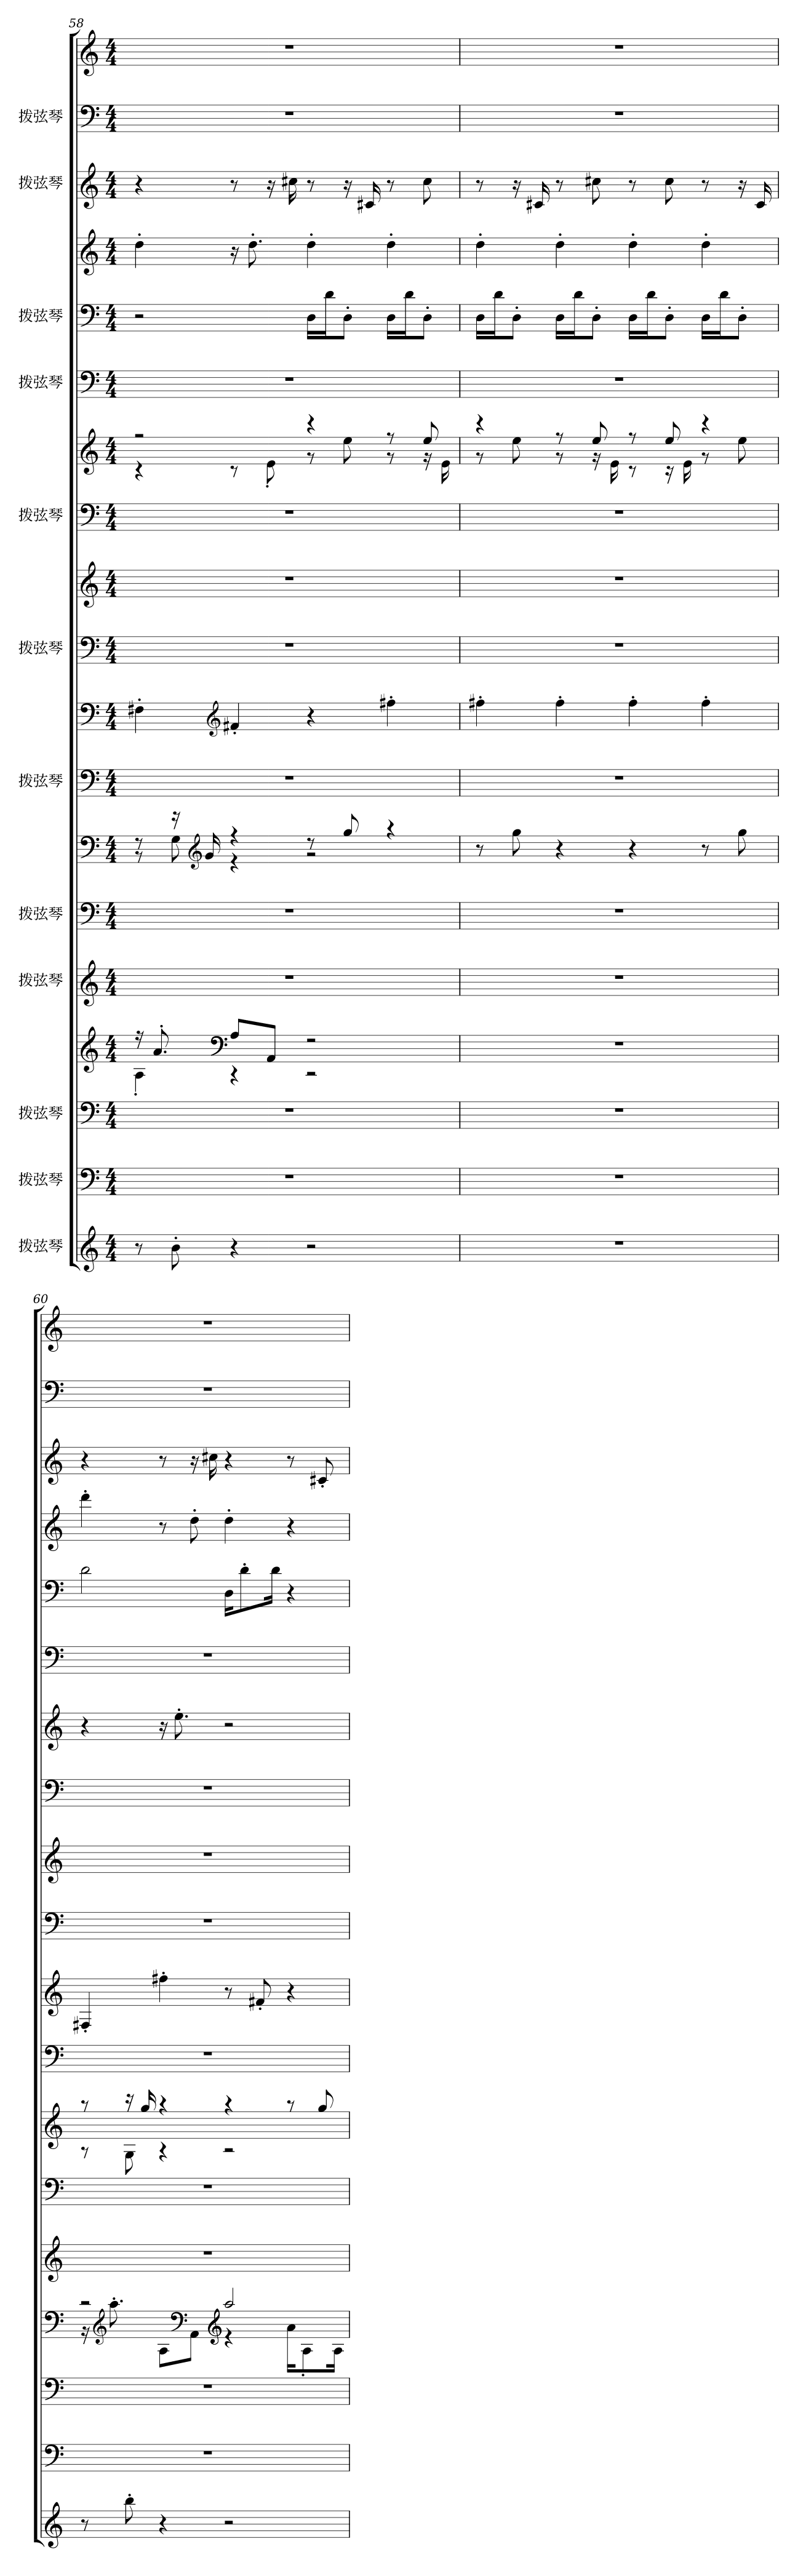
**kern	**kern	**kern	**kern	**kern	**kern	**kern	**kern	**kern	**kern	**kern	**kern	**kern	**kern	**kern	**kern	**kern	**kern	**kern
*part12	*part11	*part10	*part10	*part9	*part8	*part8	*part7	*part7	*part6	*part6	*part5	*part5	*part4	*part3	*part3	*part2	*part1	*part1
*staff19	*staff18	*staff17	*staff16	*staff15	*staff14	*staff13	*staff12	*staff11	*staff10	*staff9	*staff8	*staff7	*staff6	*staff5	*staff4	*staff3	*staff2	*staff1
*I"拨弦琴	*I"拨弦琴	*I"拨弦琴	*	*I"拨弦琴	*I"拨弦琴	*	*I"拨弦琴	*	*I"拨弦琴	*	*I"拨弦琴	*	*I"拨弦琴	*I"拨弦琴	*	*I"拨弦琴	*I"拨弦琴	*
*clefG2	*clefF4	*clefF4	*clefG2	*clefG2	*clefF4	*clefF4	*clefF4	*clefF4	*clefF4	*clefG2	*clefF4	*clefG2	*clefF4	*clefF4	*clefG2	*clefG2	*clefF4	*clefG2
*k[]	*k[]	*k[]	*k[]	*k[]	*k[]	*k[]	*k[]	*k[]	*k[]	*k[]	*k[]	*k[]	*k[]	*k[]	*k[]	*k[]	*k[]	*k[]
*M4/4	*M4/4	*M4/4	*M4/4	*M4/4	*M4/4	*M4/4	*M4/4	*M4/4	*M4/4	*M4/4	*M4/4	*M4/4	*M4/4	*M4/4	*M4/4	*M4/4	*M4/4	*M4/4
=58	=58	=58	=58	=58	=58	=58	=58	=58	=58	=58	=58	=58	=58	=58	=58	=58	=58	=58
*	*	*	*^	*	*	*^	*	*	*	*	*	*^	*	*	*	*	*	*
8r	1r	1r	16r	4A'\	1r	1r	8r	8r	1r	4F#X'\	1r	1r	1r	2r	4r	1r	2r	4dd'\	4r	1r	1r
.	.	.	8.a'/	.	.	.	.	.	.	.	.	.	.	.	.	.	.	.	.	.	.
8b'\	.	.	.	.	.	.	16r	8G\	.	.	.	.	.	.	.	.	.	.	.	.	.
*	*	*	*	*	*	*	*clefG2	*	*	*	*	*	*	*	*	*	*	*	*	*	*
.	.	.	.	.	.	.	16g/	.	.	.	.	.	.	.	.	.	.	.	.	.	.
*	*	*	*clefF4	*	*	*	*	*	*	*clefG2	*	*	*	*	*	*	*	*	*	*	*
4r	.	.	8A/L	4r	.	.	4r	4r	.	4f#X'/	.	.	.	.	8r	.	.	16r	8r	.	.
.	.	.	.	.	.	.	.	.	.	.	.	.	.	.	.	.	.	8.dd'\	.	.	.
.	.	.	8AA/J	.	.	.	.	.	.	.	.	.	.	.	8e'\	.	.	.	16r	.	.
.	.	.	.	.	.	.	.	.	.	.	.	.	.	.	.	.	.	.	16cc#X\	.	.
2r	.	.	2r	2r	.	.	8r	2r	.	4r	.	.	.	4r	8r	.	16D\LL	4dd'\	8r	.	.
.	.	.	.	.	.	.	.	.	.	.	.	.	.	.	.	.	16d\J	.	.	.	.
.	.	.	.	.	.	.	8gg/	.	.	.	.	.	.	.	8ee\	.	8D'\J	.	16r	.	.
.	.	.	.	.	.	.	.	.	.	.	.	.	.	.	.	.	.	.	16c#X/	.	.
.	.	.	.	.	.	.	4r	.	.	4ff#X'\	.	.	.	8r	8r	.	16D\LL	4dd'\	8r	.	.
.	.	.	.	.	.	.	.	.	.	.	.	.	.	.	.	.	16d\J	.	.	.	.
.	.	.	.	.	.	.	.	.	.	.	.	.	.	8ee/	16r	.	8D'\J	.	8cc#\	.	.
.	.	.	.	.	.	.	.	.	.	.	.	.	.	.	16e\	.	.	.	.	.	.
*	*	*	*v	*v	*	*	*v	*v	*	*	*	*	*	*	*	*	*	*	*	*	*
!!LO:PB:g=z
=59	=59	=59	=59	=59	=59	=59	=59	=59	=59	=59	=59	=59	=59	=59	=59	=59	=59	=59	=59
1r	1r	1r	1r	1r	1r	8r	1r	4ff#X'\	1r	1r	1r	4r	8r	1r	16D\LL	4dd'\	8r	1r	1r
.	.	.	.	.	.	.	.	.	.	.	.	.	.	.	16d\J	.	.	.	.
.	.	.	.	.	.	8gg\	.	.	.	.	.	.	8ee\	.	8D'\J	.	16r	.	.
.	.	.	.	.	.	.	.	.	.	.	.	.	.	.	.	.	16c#X/	.	.
.	.	.	.	.	.	4r	.	4ff#'\	.	.	.	8r	8r	.	16D\LL	4dd'\	8r	.	.
.	.	.	.	.	.	.	.	.	.	.	.	.	.	.	16d\J	.	.	.	.
.	.	.	.	.	.	.	.	.	.	.	.	8ee/	16r	.	8D'\J	.	8cc#X\	.	.
.	.	.	.	.	.	.	.	.	.	.	.	.	16e\	.	.	.	.	.	.
.	.	.	.	.	.	4r	.	4ff#'\	.	.	.	8r	8r	.	16D\LL	4dd'\	8r	.	.
.	.	.	.	.	.	.	.	.	.	.	.	.	.	.	16d\J	.	.	.	.
.	.	.	.	.	.	.	.	.	.	.	.	8ee/	16r	.	8D'\J	.	8cc#\	.	.
.	.	.	.	.	.	.	.	.	.	.	.	.	16e\	.	.	.	.	.	.
.	.	.	.	.	.	8r	.	4ff#'\	.	.	.	4r	8r	.	16D\LL	4dd'\	8r	.	.
.	.	.	.	.	.	.	.	.	.	.	.	.	.	.	16d\J	.	.	.	.
.	.	.	.	.	.	8gg\	.	.	.	.	.	.	8ee\	.	8D'\J	.	16r	.	.
.	.	.	.	.	.	.	.	.	.	.	.	.	.	.	.	.	16c#/	.	.
*	*	*	*	*	*	*	*	*	*	*	*	*v	*v	*	*	*	*	*	*
=60	=60	=60	=60	=60	=60	=60	=60	=60	=60	=60	=60	=60	=60	=60	=60	=60	=60	=60
*	*	*	*^	*	*	*^	*	*	*	*	*	*	*	*	*	*	*	*
8r	1r	1r	2r	16r	1r	1r	8r	8r	1r	4F#X'/	1r	1r	1r	4r	1r	2d\	4ddd'\	4r	1r	1r
*	*	*	*clefG2	*	*	*	*	*	*	*	*	*	*	*	*	*	*	*	*	*
.	.	.	.	8.aa'\	.	.	.	.	.	.	.	.	.	.	.	.	.	.	.	.
8bb'\	.	.	.	.	.	.	16r	8G\	.	.	.	.	.	.	.	.	.	.	.	.
.	.	.	.	.	.	.	16gg/	.	.	.	.	.	.	.	.	.	.	.	.	.
4r	.	.	.	8A\L	.	.	4r	4r	.	4ff#X'\	.	.	.	16r	.	.	8r	8r	.	.
.	.	.	.	.	.	.	.	.	.	.	.	.	.	8.ee'\	.	.	.	.	.	.
*	*	*	*clefF4	*	*	*	*	*	*	*	*	*	*	*	*	*	*	*	*	*
.	.	.	.	8AA\J	.	.	.	.	.	.	.	.	.	.	.	.	8dd'\	16r	.	.
.	.	.	.	.	.	.	.	.	.	.	.	.	.	.	.	.	.	16cc#X\	.	.
*	*	*	*clefG2	*	*	*	*	*	*	*	*	*	*	*	*	*	*	*	*	*
2r	.	.	2aa/	4r	.	.	4r	2r	.	8r	.	.	.	2r	.	16D\KL	4dd'\	4r	.	.
.	.	.	.	.	.	.	.	.	.	.	.	.	.	.	.	8d'\	.	.	.	.
.	.	.	.	.	.	.	.	.	.	8f#X'/	.	.	.	.	.	.	.	.	.	.
.	.	.	.	.	.	.	.	.	.	.	.	.	.	.	.	16d\Jk	.	.	.	.
.	.	.	.	16a\KL	.	.	8r	.	.	4r	.	.	.	.	.	4r	4r	8r	.	.
.	.	.	.	8A'\	.	.	.	.	.	.	.	.	.	.	.	.	.	.	.	.
.	.	.	.	.	.	.	8gg/	.	.	.	.	.	.	.	.	.	.	8c#X'/	.	.
.	.	.	.	16A\Jk	.	.	.	.	.	.	.	.	.	.	.	.	.	.	.	.
*	*	*	*v	*v	*	*	*v	*v	*	*	*	*	*	*	*	*	*	*	*	*
=	=	=	=	=	=	=	=	=	=	=	=	=	=	=	=	=	=	=
*-	*-	*-	*-	*-	*-	*-	*-	*-	*-	*-	*-	*-	*-	*-	*-	*-	*-	*-
